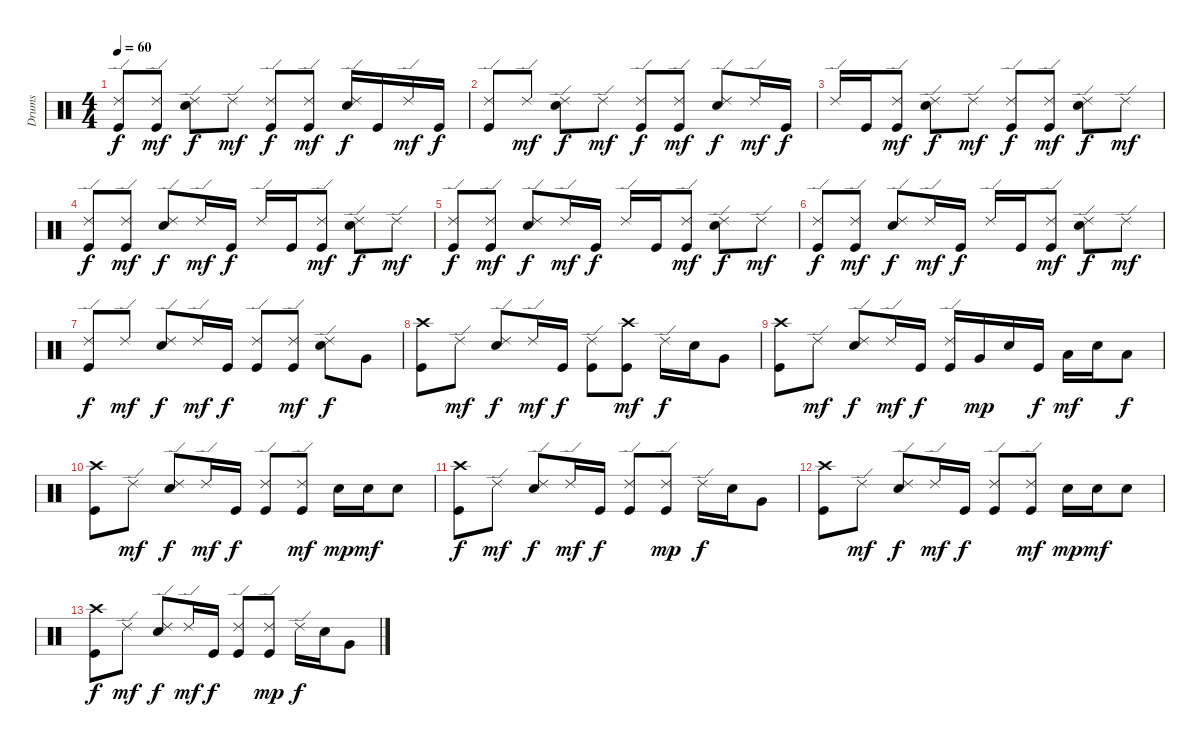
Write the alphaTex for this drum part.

\track ("Drums" "Drums") {instrument percussion}
\staff {score}
\articulation defaults
\ts (4 4)
\tempo 60
\clef neutral
\ks c
("Ride (edge) 2" "Kick (hit)").8{dy f} ("Ride (edge) 2" "Kick (hit)").8{dy mf} ("Ride (edge) 2" "Snare (hit) 2").8{dy f} "Ride (edge) 2".8{dy mf} ("Ride (edge) 2" "Kick (hit)").8{dy f} ("Ride (edge) 2" "Kick (hit)").8{dy mf} ("Ride (edge) 2" "Snare (hit) 2").16{dy f} "Kick (hit)".16 "Ride (edge) 2".16{dy mf} "Kick (hit)".16{dy f} |
("Ride (edge) 2" "Kick (hit)").8 "Ride (edge) 2".8{dy mf} ("Ride (edge) 2" "Snare (hit) 2").8{dy f} "Ride (edge) 2".8{dy mf} ("Ride (edge) 2" "Kick (hit)").8{dy f} ("Ride (edge) 2" "Kick (hit)").8{dy mf} ("Ride (edge) 2" "Snare (hit) 2").8{dy f} "Ride (edge) 2".16{dy mf} "Kick (hit)".16{dy f} |
"Ride (edge) 2".16 "Kick (hit)".16 ("Ride (edge) 2" "Kick (hit)").8{dy mf} ("Ride (edge) 2" "Snare (hit) 2").8{dy f} "Ride (edge) 2".8{dy mf} ("Ride (edge) 2" "Kick (hit)").8{dy f} ("Ride (edge) 2" "Kick (hit)").8{dy mf} ("Ride (edge) 2" "Snare (hit) 2").8{dy f} "Ride (edge) 2".8{dy mf} |
("Ride (edge) 2" "Kick (hit)").8{dy f volume 9} ("Ride (edge) 2" "Kick (hit)").8{dy mf} ("Ride (edge) 2" "Snare (hit) 2").8{dy f} "Ride (edge) 2".16{dy mf} "Kick (hit)".16{dy f} "Ride (edge) 2".16 "Kick (hit)".16 ("Ride (edge) 2" "Kick (hit)").8{dy mf} ("Ride (edge) 2" "Snare (hit) 2").8{dy f} "Ride (edge) 2".8{dy mf} |
("Ride (edge) 2" "Kick (hit)").8{dy f} ("Ride (edge) 2" "Kick (hit)").8{dy mf} ("Ride (edge) 2" "Snare (hit) 2").8{dy f} "Ride (edge) 2".16{dy mf} "Kick (hit)".16{dy f} "Ride (edge) 2".16 "Kick (hit)".16 ("Ride (edge) 2" "Kick (hit)").8{dy mf} ("Ride (edge) 2" "Snare (hit) 2").8{dy f} "Ride (edge) 2".8{dy mf} |
("Ride (edge) 2" "Kick (hit)").8{dy f volume 8} ("Ride (edge) 2" "Kick (hit)").8{dy mf} ("Ride (edge) 2" "Snare (hit) 2").8{dy f} "Ride (edge) 2".16{dy mf} "Kick (hit)".16{dy f} "Ride (edge) 2".16 "Kick (hit)".16 ("Ride (edge) 2" "Kick (hit)").8{dy mf} ("Ride (edge) 2" "Snare (hit) 2").8{dy f} "Ride (edge) 2".8{dy mf} |
("Ride (edge) 2" "Kick (hit)").8{dy f} "Ride (edge) 2".8{dy mf} ("Ride (edge) 2" "Snare (hit) 2").8{dy f} "Ride (edge) 2".16{dy mf} "Kick (hit)".16{dy f} ("Ride (edge) 2" "Kick (hit)").8 ("Ride (edge) 2" "Kick (hit)").8{dy mf} ("Ride (edge) 2" "Snare (hit) 2").8{dy f} "Very Low Tom (hit)".8 |
("Crash high (hit)" "Kick (hit)").8{volume 6} "Ride (edge) 2".8{dy mf} ("Ride (edge) 2" "Snare (hit) 2").8{dy f} "Ride (edge) 2".16{dy mf} "Kick (hit)".16{dy f} ("Ride (edge) 2" "Kick (hit)").8 ("Crash high (hit)" "Kick (hit)").8{dy mf} "Ride (edge) 2".16{dy f} "Snare (hit) 2".16 "Very Low Tom (hit)".8 |
("Crash high (hit)" "Kick (hit)").8 "Ride (edge) 2".8{dy mf} ("Ride (edge) 2" "Snare (hit) 2").8{dy f} "Ride (edge) 2".16{dy mf} "Kick (hit)".16{dy f} ("Ride (edge) 2" "Kick (hit)").16 "Very Low Tom (hit)".16{dy mp} "Snare (hit) 2".16 "Kick (hit)".16{dy f} "Low Tom (hit)".16{dy mf} "Snare (hit) 2".16 "Low Floor Tom (hit)".8{dy f} |
("Crash high (hit)" "Kick (hit)").8{volume 4} "Ride (edge) 2".8{dy mf} ("Ride (edge) 2" "Snare (hit) 2").8{dy f} "Ride (edge) 2".16{dy mf} "Kick (hit)".16{dy f} ("Ride (edge) 2" "Kick (hit)").8 ("Ride (edge) 2" "Kick (hit)").8{dy mf} "Snare (hit) 2".16{dy mp} "Snare (hit) 2".16{dy mf} "Snare (hit) 2".8 |
("Crash high (hit)" "Kick (hit)").8{dy f} "Ride (edge) 2".8{dy mf} ("Ride (edge) 2" "Snare (hit) 2").8{dy f} "Ride (edge) 2".16{dy mf} "Kick (hit)".16{dy f} ("Ride (edge) 2" "Kick (hit)").8 ("Ride (edge) 2" "Kick (hit)").8{dy mp} "Ride (edge) 2".16{dy f} "Snare (hit) 2".16 "Very Low Tom (hit)".8 |
("Crash high (hit)" "Kick (hit)").8{volume 0} "Ride (edge) 2".8{dy mf} ("Ride (edge) 2" "Snare (hit) 2").8{dy f} "Ride (edge) 2".16{dy mf} "Kick (hit)".16{dy f} ("Ride (edge) 2" "Kick (hit)").8 ("Ride (edge) 2" "Kick (hit)").8{dy mf} "Snare (hit) 2".16{dy mp} "Snare (hit) 2".16{dy mf} "Snare (hit) 2".8 |
("Crash high (hit)" "Kick (hit)").8{dy f} "Ride (edge) 2".8{dy mf} ("Ride (edge) 2" "Snare (hit) 2").8{dy f} "Ride (edge) 2".16{dy mf} "Kick (hit)".16{dy f} ("Ride (edge) 2" "Kick (hit)").8 ("Ride (edge) 2" "Kick (hit)").8{dy mp} "Ride (edge) 2".16{dy f} "Snare (hit) 2".16 "Very Low Tom (hit)".8
